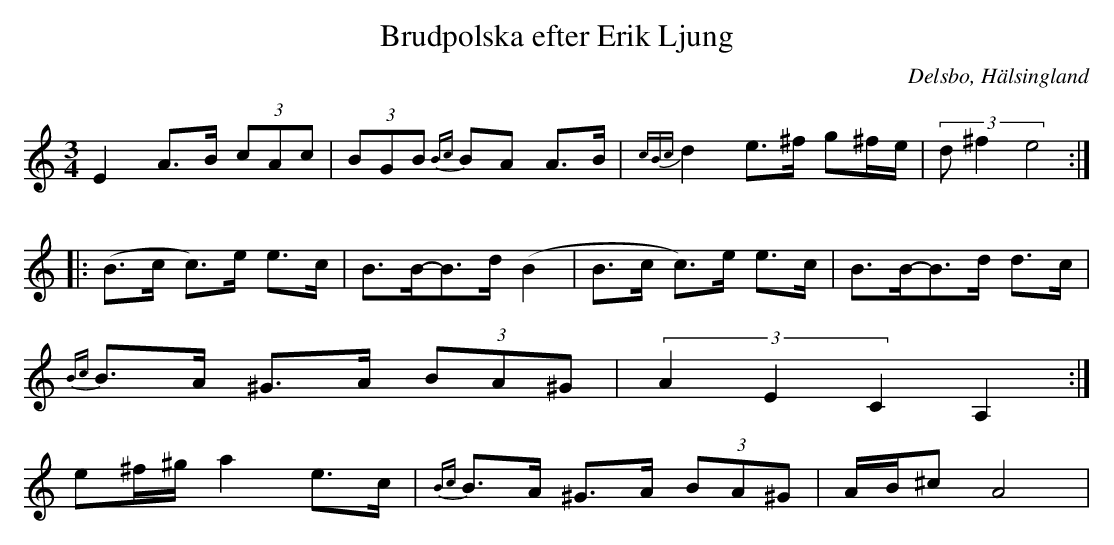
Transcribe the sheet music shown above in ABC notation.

X:1
T: Brudpolska efter Erik Ljung
Q: 105
O: Delsbo, Hälsingland
M: 3/4
L: 1/8
K: Am
E2 A>B (3cAc| (3BGB {Bc}BA A>B|{cBc}d2 e>^f g^f/e/|(3d^f2 e4 :|
|:(B>c c)>e e>c|B>B-B>d (B2|B>c c)>e e>c|B>B-B>d d>c|
{Bc}B>A ^G>A (3BA^G|(3A2E2C2 A,2:|
e^f/^g/ a2 e>c|{Bc}B>A ^G>A (3BA^G|A/B/^c A4|
